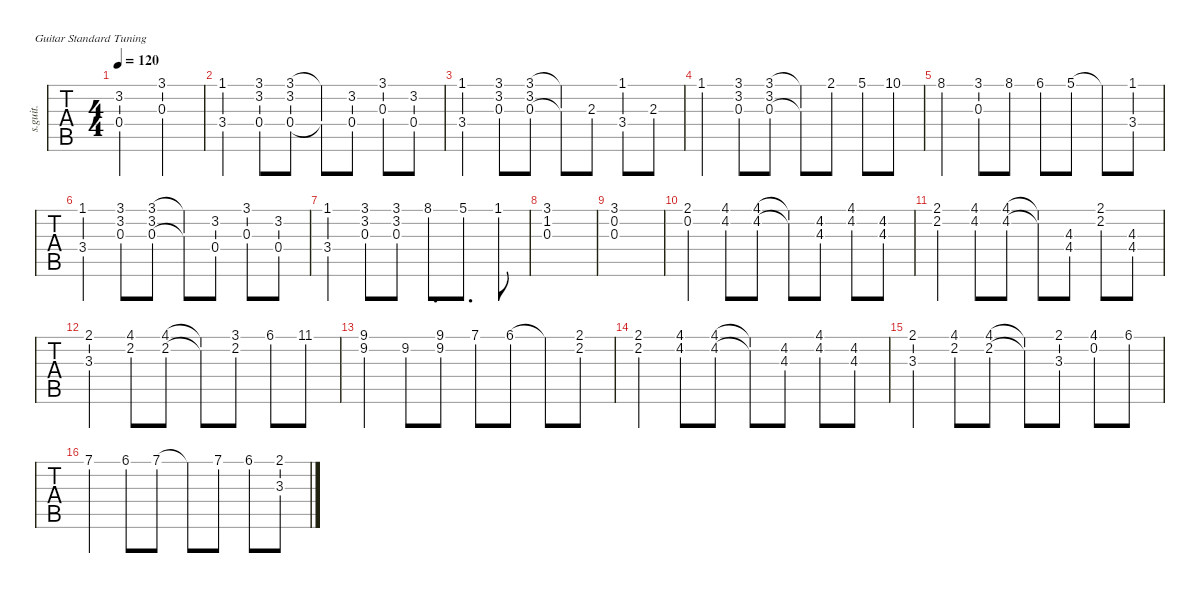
\defaultSystemsLayout 4
\hideDynamics
\bracketExtendMode nobrackets
\otherSystemsTrackNameOrientation horizontal
\track ("Steel Guitar" "s.guit.") {instrument acousticguitarsteel}
\staff {tabs}
\tuning (E4 B3 G3 D3 A2 E2)
\ts (4 4)
\tempo 120
\clef g2
\ks c
(0.4 3.2).2{dy mf} (3.1 0.3).2 |
(3.4 1.1).4 (0.4 3.1 3.2).8 (0.4 3.1 3.2).8 (0.4{t} 3.1{t}).8 (0.4 3.2).8 (3.1 0.3).8 (0.4 3.2).8 |
(3.4 1.1).4 (0.3 3.1 3.2).8 (0.3 3.1 3.2).8 (0.3{t} 3.1{t}).8 2.3.8 (3.4 1.1).8 2.3.8 |
1.1.4 (3.1 0.3 3.2).8 (3.1 0.3 3.2).8 (3.1{t} 0.3{t}).8 2.1.8 5.1.8 10.1.8 |
8.1.4 (3.1 0.3).8 8.1.8 6.1.8 5.1.8 5.1{t}.8 (1.1 3.4).8 |
(3.4 1.1).4 (3.1 0.3 3.2).8 (3.1 0.3 3.2).8 (3.1{t} 0.3{t}).8 (0.4 3.2).8 (3.1 0.3).8 (3.2 0.4).8 |
(3.4 1.1).4 (3.1 0.3 3.2).8 (3.1 0.3 3.2).8 8.1.8{d} 5.1.8{d} 1.1.8 |
(0.3 3.1 1.2).1 |
(0.3 3.1 0.2).1 |
(2.1 0.2).4 (4.1 4.2).8 (4.1 4.2).8 (4.1{t} 4.2{t}).8 (4.2 4.3).8 (4.2 4.1).8 (4.2 4.3).8 |
(2.1 2.2).4 (4.1 4.2).8 (4.1 4.2).8 (4.1{t} 4.2{t}).8 (4.4 4.3).8 (2.1 2.2).8 (4.3 4.4).8 |
(2.1 3.3).4 (4.1 2.2).8 (4.1 2.2).8 (4.1{t} 2.2{t}).8 (3.1 2.2).8 6.1.8 11.1.8 |
(9.1 9.2).4 9.2.8 (9.1 9.2).8 7.1.8 6.1.8 6.1{t}.8 (2.1 2.2).8 |
(2.1 2.2).4 (4.1 4.2).8 (4.1 4.2).8 (4.1{t} 4.2{t}).8 (4.2 4.3).8 (4.1 4.2).8 (4.2 4.3).8 |
(2.1 3.3).4 (4.1 2.2).8 (4.1 2.2).8 (4.1{t} 2.2{t}).8 (2.1 3.3).8 (4.1 0.2).8 6.1.8 |
7.1.4 6.1.8 7.1.8 7.1{t}.8 7.1.8 6.1.8 (2.1 3.3).8
